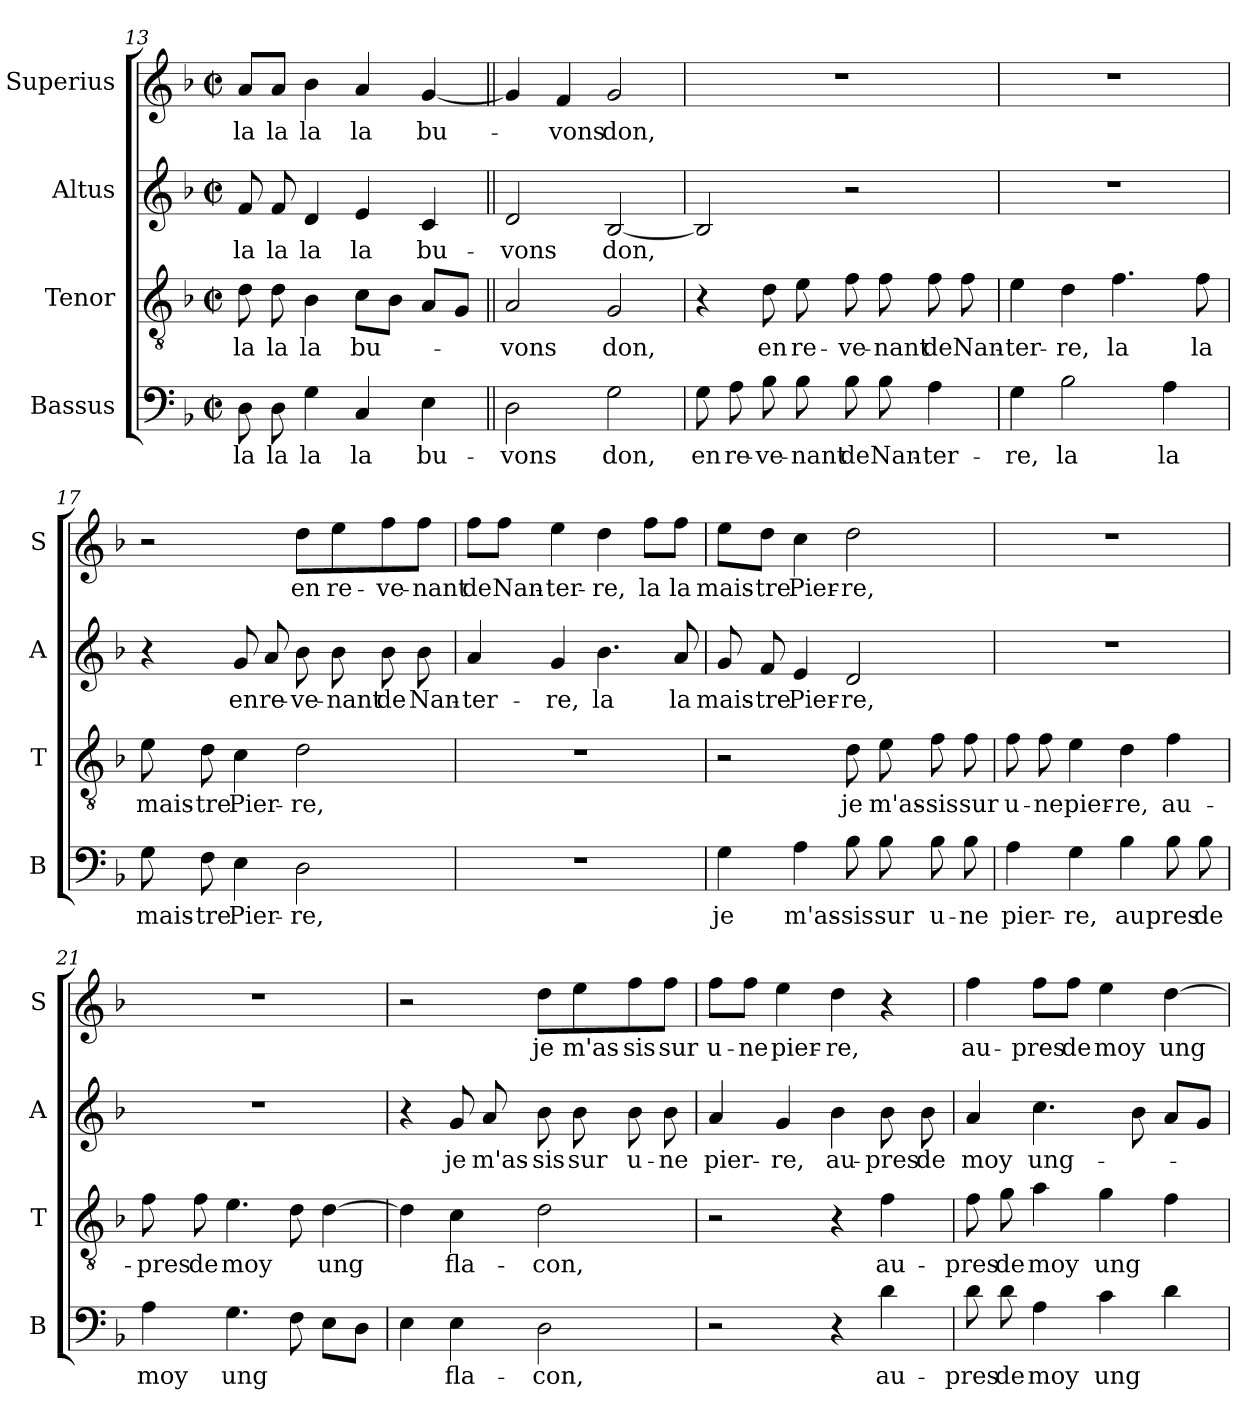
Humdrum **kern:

**kern	**text	**kern	**text	**kern	**text	**kern	**text
*part4	*part4	*part3	*part3	*part2	*part2	*part1	*part1
*staff4	*staff4	*staff3	*staff3	*staff2	*staff2	*staff1	*staff1
*I"Bassus	*	*I"Tenor	*	*I"Altus	*	*I"Superius	*
*I'B	*	*I'T	*	*I'A	*	*I'S	*
*clefF4	*	*clefGv2	*	*clefG2	*	*clefG2	*
*k[b-]	*	*k[b-]	*	*k[b-]	*	*k[b-]	*
*F:	*	*F:	*	*F:	*	*F:	*
*M2/2	*	*M2/2	*	*M2/2	*	*M2/2	*
*met(c|)	*	*met(c|)	*	*met(c|)	*	*met(c|)	*
=13	=13	=13	=13	=13	=13	=13	=13
8D\	la	8d\	la	8f/	la	8a/L	la
8D\	la	8d\	la	8f/	la	8a/J	la
4G\	la	4B-\	la	4d/	la	4b-\	la
4C/	la	8c\L	bu-	4e/	la	4a/	la
.	.	8B-\J	.	.	.	.	.
4E\	bu-	8A/L	.	4c/	bu-	[4g/	bu-
.	.	8G/J	.	.	.	.	.
!!LO:PB:g=z
=14||	=14||	=14||	=14||	=14||	=14||	=14||	=14||
2D\	-vons	2A/	-vons	2d/	-vons	4g/]	.
.	.	.	.	.	.	4f/	-vons
2G\	don,	2G/	don,	[2B-/	don,	2g/	don,
=15	=15	=15	=15	=15	=15	=15	=15
8G\	en	4r	.	2B-/]	.	1r	.
8A\	re-	.	.	.	.	.	.
8B-\	-ve-	8d\	en	.	.	.	.
8B-\	-nant	8e\	re-	.	.	.	.
8B-\	de	8f\	-ve-	2r	.	.	.
8B-\	Nan-	8f\	-nant	.	.	.	.
4A\	-ter-	8f\	de	.	.	.	.
.	.	8f\	Nan-	.	.	.	.
=16	=16	=16	=16	=16	=16	=16	=16
4G\	-re,	4e\	-ter-	1r	.	1r	.
2B-\	la	4d\	-re,	.	.	.	.
.	.	4.f\	la	.	.	.	.
4A\	la	.	.	.	.	.	.
.	.	8f\	la	.	.	.	.
=17	=17	=17	=17	=17	=17	=17	=17
8G\	mais-	8e\	mais-	4r	.	2r	.
8F\	-tre	8d\	-tre	.	.	.	.
4E\	Pier-	4c\	Pier-	8g/	en	.	.
.	.	.	.	8a/	re-	.	.
2D\	-re,	2d\	-re,	8b-\	-ve-	8dd\L	en
.	.	.	.	8b-\	-nant	8ee\	re-
.	.	.	.	8b-\	de	8ff\	-ve-
.	.	.	.	8b-\	Nan-	8ff\J	-nant
!!LO:LB:g=z
=18	=18	=18	=18	=18	=18	=18	=18
1r	.	1r	.	4a/	-ter-	8ff\L	de
.	.	.	.	.	.	8ff\J	Nan-
.	.	.	.	4g/	-re,	4ee\	-ter-
.	.	.	.	4.b-\	la	4dd\	-re,
.	.	.	.	.	.	8ff\L	la
.	.	.	.	8a/	la	8ff\J	la
=19	=19	=19	=19	=19	=19	=19	=19
4G\	je	2r	.	8g/	mais-	8ee\L	mais-
.	.	.	.	8f/	-tre	8dd\J	-tre
4A\	m'as-	.	.	4e/	Pier-	4cc\	Pier-
8B-\	-sis	8d\	je	2d/	-re,	2dd\	-re,
8B-\	sur	8e\	m'as-	.	.	.	.
8B-\	u-	8f\	-sis	.	.	.	.
8B-\	-ne	8f\	sur	.	.	.	.
=20	=20	=20	=20	=20	=20	=20	=20
4A\	pier-	8f\	u-	1r	.	1r	.
.	.	8f\	-ne	.	.	.	.
4G\	-re,	4e\	pier-	.	.	.	.
4B-\	au	4d\	-re,	.	.	.	.
8B-\	pres	4f\	au-	.	.	.	.
8B-\	de	.	.	.	.	.	.
=21	=21	=21	=21	=21	=21	=21	=21
4A\	moy	8f\	-pres	1r	.	1r	.
.	.	8f\	de	.	.	.	.
4.G\	ung	4.e\	moy	.	.	.	.
8F\	.	8d\	.	.	.	.	.
8E\L	.	[4d\	ung	.	.	.	.
8D\J	.	.	.	.	.	.	.
!!LO:LB:g=z
=22	=22	=22	=22	=22	=22	=22	=22
4E\	.	4d\]	.	4r	.	2r	.
4E\	fla-	4c\	fla-	8g/	je	.	.
.	.	.	.	8a/	m'as-	.	.
2D\	-con,	2d\	-con,	8b-\	-sis	8dd\L	je
.	.	.	.	8b-\	sur	8ee\	m'as-
.	.	.	.	8b-\	u-	8ff\	-sis
.	.	.	.	8b-\	-ne	8ff\J	sur
=23	=23	=23	=23	=23	=23	=23	=23
2r	.	2r	.	4a/	pier-	8ff\L	u-
.	.	.	.	.	.	8ff\J	-ne
.	.	.	.	4g/	-re,	4ee\	pier-
4r	.	4r	.	4b-\	au-	4dd\	-re,
4d\	au-	4f\	au-	8b-\	-pres	4r	.
.	.	.	.	8b-\	de	.	.
=24	=24	=24	=24	=24	=24	=24	=24
8d\	-pres	8f\	-pres	4a/	moy	4ff\	au-
8d\	de	8g\	de	.	.	.	.
4A\	moy	4a\	moy	4.cc\	ung-	8ff\L	-pres
.	.	.	.	.	.	8ff\J	de
4c\	ung	4g\	ung	.	.	4ee\	moy
.	.	.	.	8b-\	.	.	.
4d\	.	4f\	.	8a/L	.	[4dd\	ung
.	.	.	.	8g/J	.	.	.
=	=	=	=	=	=	=	=
*-	*-	*-	*-	*-	*-	*-	*-
